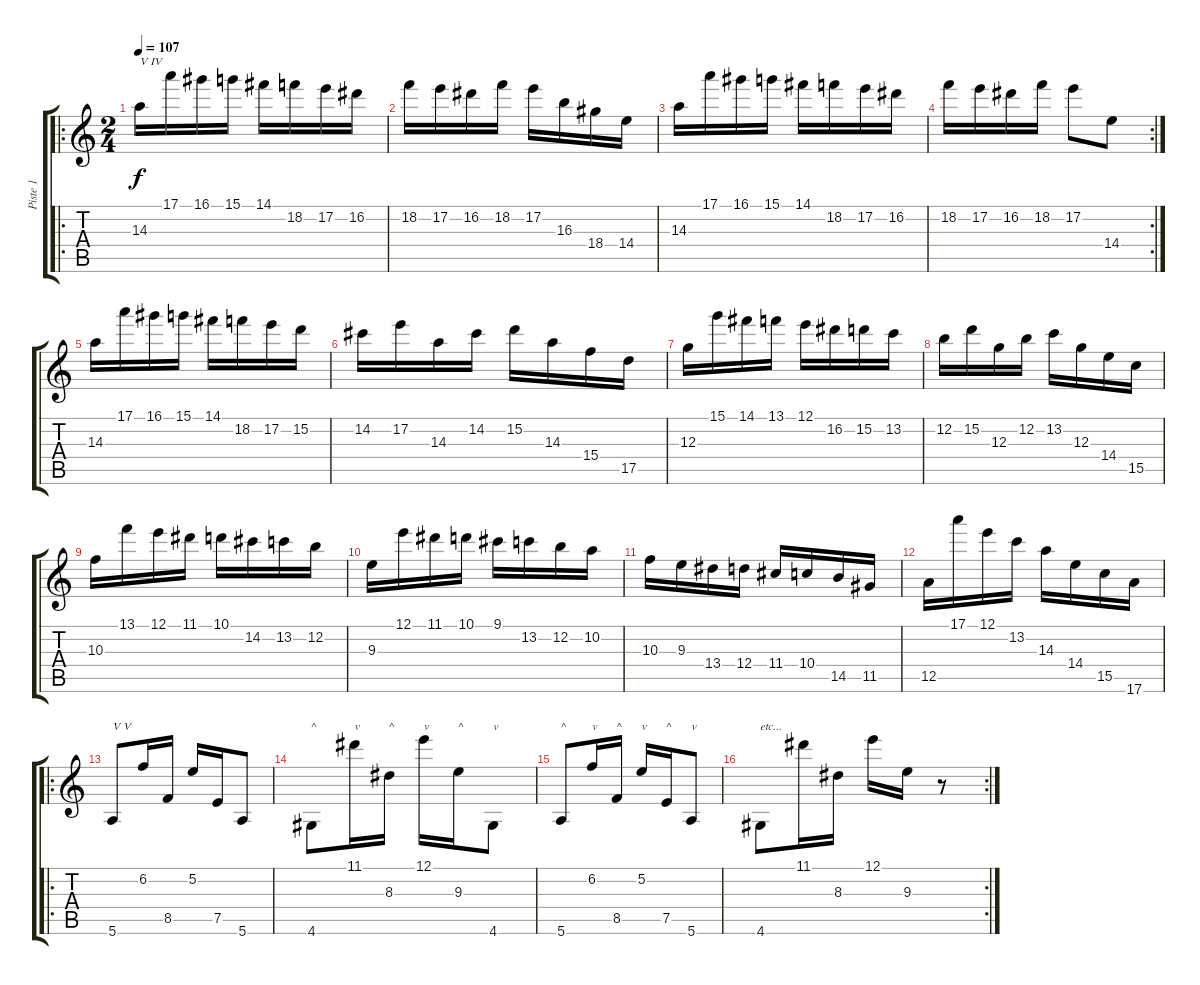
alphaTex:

\track ("Piste 1" "Piste 1") {instrument distortionguitar}
\staff {score tabs}
\tuning (E4 B3 G3 D3 A2 E2) {hide}
\ro
\ts (2 4)
\tempo 107
\clef g2
\ks c
14.3.16{txt "V IV" dy f} 17.1.16 16.1.16 15.1.16 14.1.16 18.2.16 17.2.16 16.2.16 |
18.2.16 17.2.16 16.2.16 18.2.16 17.2.16 16.3.16 18.4.16 14.4.16 |
14.3.16 17.1.16 16.1.16 15.1.16 14.1.16 18.2.16 17.2.16 16.2.16 |
\rc 2
18.2.16 17.2.16 16.2.16 18.2.16 17.2.8 14.4.8 |
14.3.16 17.1.16 16.1.16 15.1.16 14.1.16 18.2.16 17.2.16 15.2.16 |
14.2.16 17.2.16 14.3.16 14.2.16 15.2.16 14.3.16 15.4.16 17.5.16 |
12.3.16 15.1.16 14.1.16 13.1.16 12.1.16 16.2.16 15.2.16 13.2.16 |
12.2.16 15.2.16 12.3.16 12.2.16 13.2.16 12.3.16 14.4.16 15.5.16 |
10.3.16 13.1.16 12.1.16 11.1.16 10.1.16 14.2.16 13.2.16 12.2.16 |
9.3.16 12.1.16 11.1.16 10.1.16 9.1.16 13.2.16 12.2.16 10.2.16 |
10.3.16 9.3.16 13.4.16 12.4.16 11.4.16 10.4.16 14.5.16 11.5.16 |
12.5.16 17.1.16 12.1.16 13.2.16 14.3.16 14.4.16 15.5.16 17.6.16 |
\ro
5.6.8{txt "V V"} 6.2.16 8.5.16 5.2.16 7.5.16 5.6.8 |
4.6.8{txt "^"} 11.1.16{txt "v"} 8.3.16{txt "^"} 12.1.16{txt "v"} 9.3.16{txt "^"} 4.6.8{txt "v"} |
5.6.8{txt "^"} 6.2.16{txt "v"} 8.5.16{txt "^"} 5.2.16{txt "v"} 7.5.16{txt "^"} 5.6.8{txt "v"} |
\rc 2
4.6.8{txt "etc..."} 11.1.16 8.3.16 12.1.16 9.3.16 r.8
